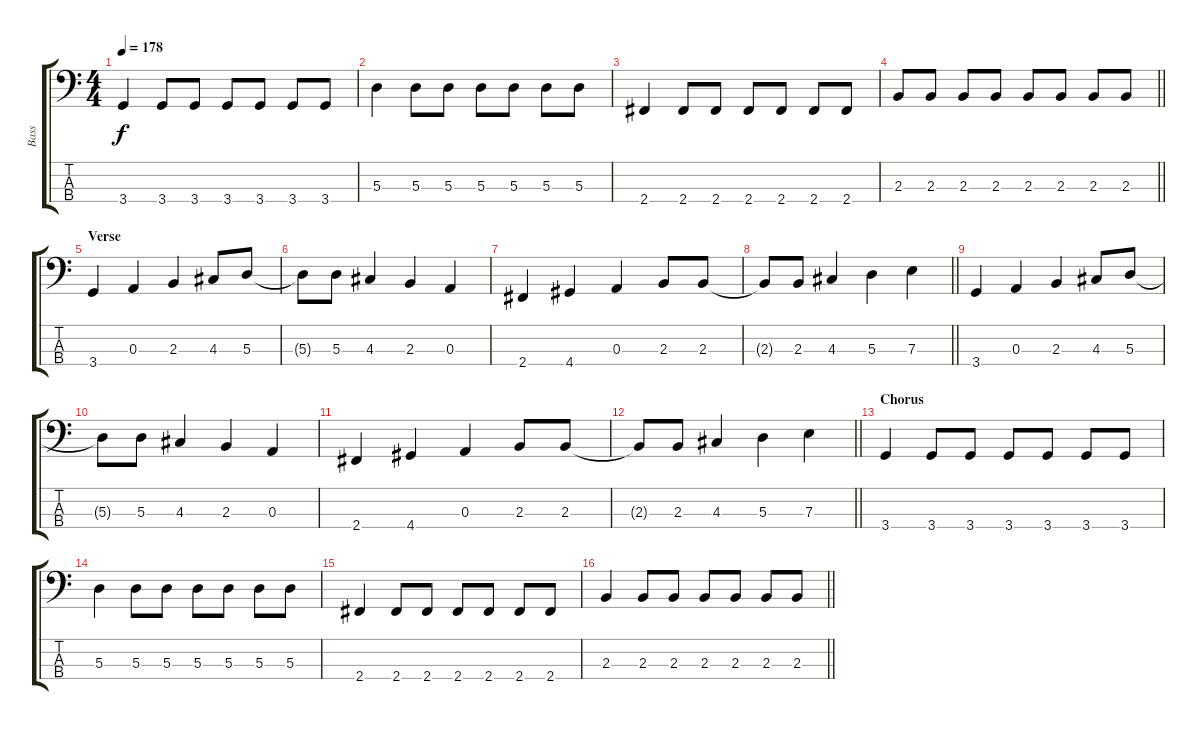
\track ("Bass" "Bass") {instrument electricbassfinger}
\staff {score tabs}
\tuning (G2 D2 A1 E1) {hide}
\ts (4 4)
\tempo 178
\clef f4
\ks c
3.4.4{dy f} 3.4.8 3.4.8 3.4.8 3.4.8 3.4.8 3.4.8 |
5.3.4 5.3.8 5.3.8 5.3.8 5.3.8 5.3.8 5.3.8 |
2.4.4 2.4.8 2.4.8 2.4.8 2.4.8 2.4.8 2.4.8 |
\barLineRight lightlight
2.3.8 2.3.8 2.3.8 2.3.8 2.3.8 2.3.8 2.3.8 2.3.8 |
\section ("" "Verse")
3.4.4 0.3.4 2.3.4 4.3.8 5.3.8 |
5.3{t}.8 5.3.8 4.3.4 2.3.4 0.3.4 |
2.4.4 4.4.4 0.3.4 2.3.8 2.3.8 |
\barLineRight lightlight
2.3{t}.8 2.3.8 4.3.4 5.3.4 7.3.4 |
3.4.4 0.3.4 2.3.4 4.3.8 5.3.8 |
5.3{t}.8 5.3.8 4.3.4 2.3.4 0.3.4 |
2.4.4 4.4.4 0.3.4 2.3.8 2.3.8 |
\barLineRight lightlight
2.3{t}.8 2.3.8 4.3.4 5.3.4 7.3.4 |
\section ("" "Chorus")
3.4.4 3.4.8 3.4.8 3.4.8 3.4.8 3.4.8 3.4.8 |
5.3.4 5.3.8 5.3.8 5.3.8 5.3.8 5.3.8 5.3.8 |
2.4.4 2.4.8 2.4.8 2.4.8 2.4.8 2.4.8 2.4.8 |
\barLineRight lightlight
2.3.4 2.3.8 2.3.8 2.3.8 2.3.8 2.3.8 2.3.8
